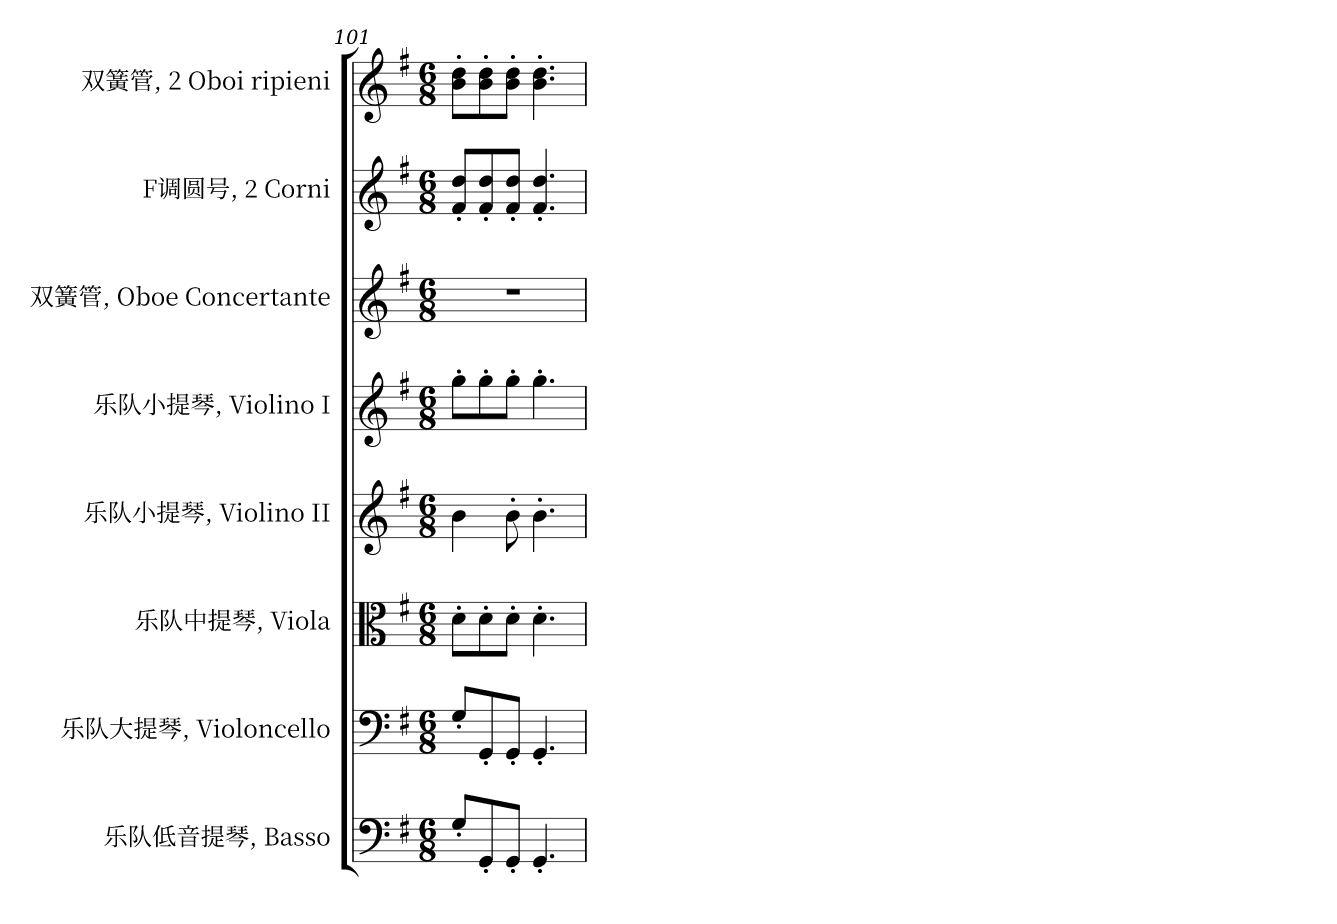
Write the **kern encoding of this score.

**kern	**kern	**kern	**kern	**kern	**kern	**kern	**kern
*part8	*part7	*part6	*part5	*part4	*part3	*part2	*part1
*staff8	*staff7	*staff6	*staff5	*staff4	*staff3	*staff2	*staff1
*I"乐队低音提琴, Basso	*I"乐队大提琴, Violoncello	*I"乐队中提琴, Viola	*I"乐队小提琴, Violino II	*I"乐队小提琴, Violino I	*I"双簧管, Oboe Concertante	*I"F调圆号, 2 Corni	*I"双簧管, 2 Oboi ripieni
*	*	*	*	*	*I'Ob.	*	*I'Ob.
*clefF4	*clefF4	*clefC3	*clefG2	*clefG2	*clefG2	*clefG2	*clefG2
*ITrd7c12	*	*	*	*	*	*ITrd4c7	*
*k[f#]	*k[f#]	*k[f#]	*k[f#]	*k[f#]	*k[f#]	*k[]	*k[f#]
*M6/8	*M6/8	*M6/8	*M6/8	*M6/8	*M6/8	*M6/8	*M6/8
*MM140	*MM140	*MM140	*MM140	*MM140	*MM140	*MM140	*MM140
=101	=101	=101	=101	=101	=101	=101	=101
8GG'/L	8G'/L	8d'\L	4b\	8gg'\L	2.r	8B/' 8g/'L	8b\' 8dd\'L
8GGG'/	8GG'/	8d'\	.	8gg'\	.	8B/' 8g/'	8b\' 8dd\'
8GGG'/J	8GG'/J	8d'\J	8b'\	8gg'\J	.	8B/' 8g/'J	8b\' 8dd\'J
*	*	*	*	*	*	*	*MM102
4.GGG'/	4.GG'/	4.d'\	4.b'\	4.gg'\	.	4.B/' 4.g/'	4.b\' 4.dd\'
=	=	=	=	=	=	=	=
*-	*-	*-	*-	*-	*-	*-	*-
